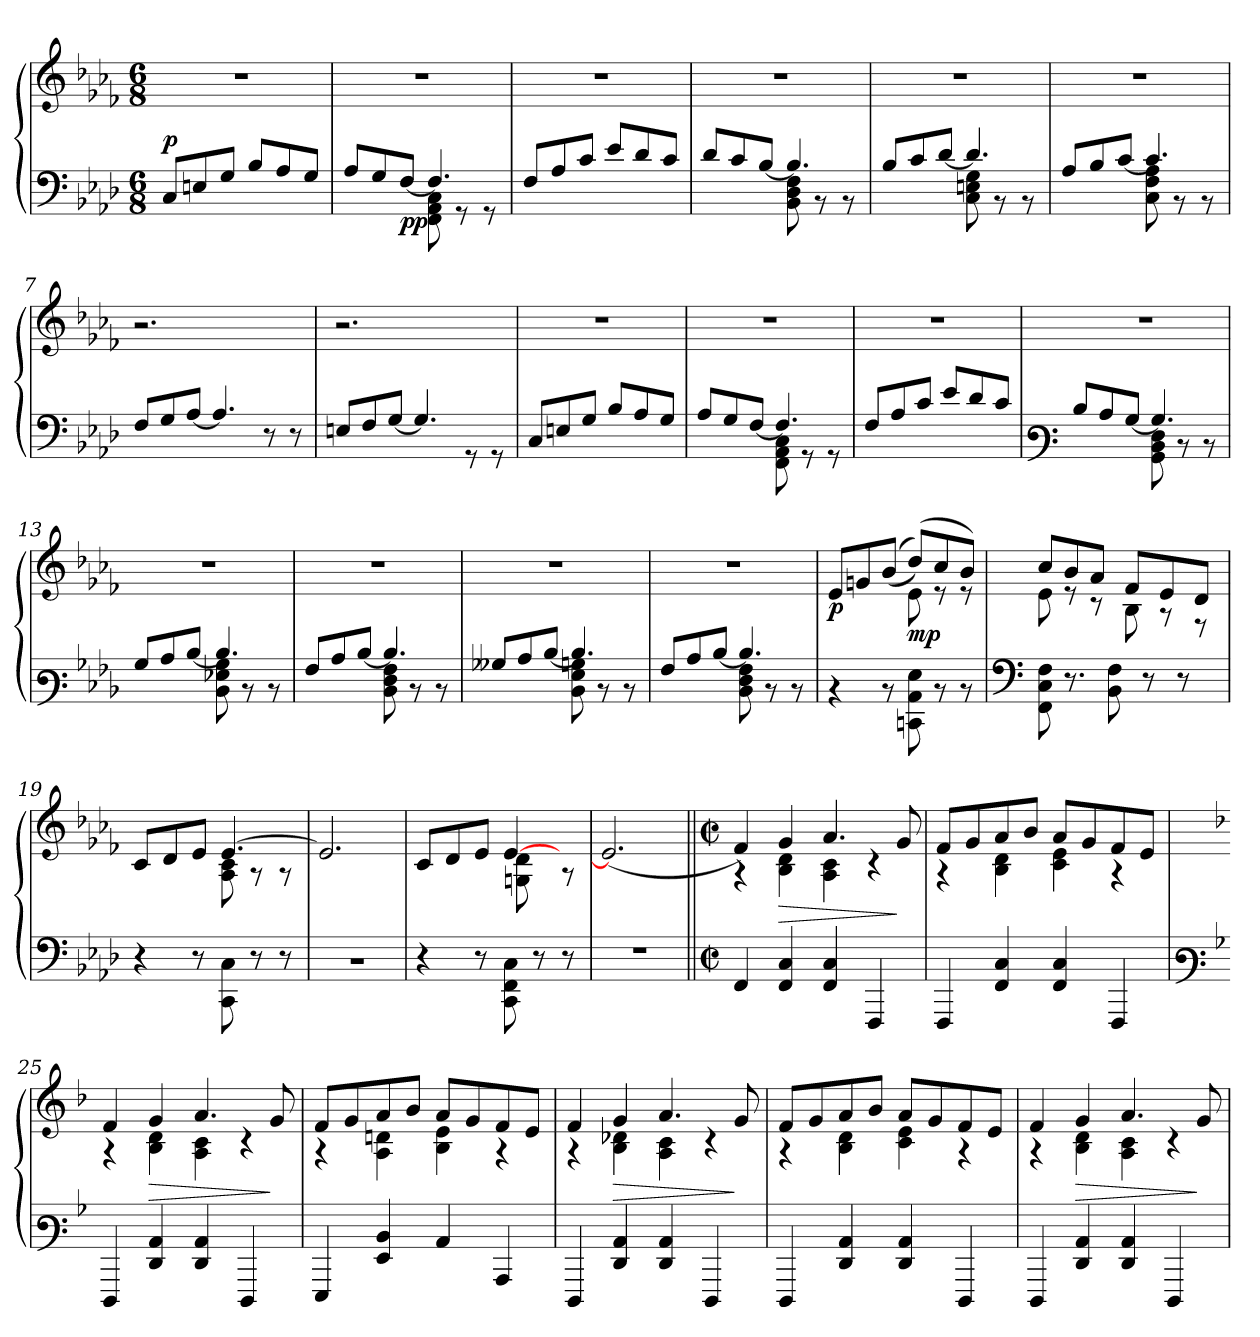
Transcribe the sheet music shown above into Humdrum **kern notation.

**kern	**kern	**dynam
*part1	*part1	*part1
*staff2	*staff1	*staff1/2
*clefF4	*clefG3	*
*k[b-e-a-d-]	*k[b-e-a-d-]	*
*M6/8	*M6/8	*
=1	=1	=1
!	!	!LO:DY:a=2
8C/L	2.r	p
8En/	.	.
8G/J	.	.
8B-/L	.	.
8A-/	.	.
8G/J	.	.
=2	=2	=2
*^	*	*
8A-/L	4.ryy	2.r	.
8G/	.	.	.
!	!	!	!LO:DY:b=2
[>8F/J	.	.	pp
4.F/]	8FF\ 8AA-\ 8C\	.	.
.	8rGG	.	.
.	8rGG	.	.
*v	*v	*	*
=3	=3	=3
8F/L	2.r	.
8A-/	.	.
8c/J	.	.
8e-/L	.	.
8d-/	.	.
8c/J	.	.
=4	=4	=4
*^	*	*
8d-/L	4.ryy	2.r	.
8c/	.	.	.
[>8B-/J	.	.	.
4.B-/]	8BB-\ 8D-\ 8F\	.	.
.	8r	.	.
.	8r	.	.
=5	=5	=5	=5
8B-/L	4.ryy	2.r	.
8c/	.	.	.
[>8d-/J	.	.	.
4.d-/]	8C\ 8En\ 8G\	.	.
.	8r	.	.
.	8r	.	.
!!LO:LB:g=z
=6	=6	=6	=6
8A-/L	4.ryy	2.r	.
8B-/	.	.	.
[>8c/J	.	.	.
4.c/]	8C\ 8F\ 8A-\	.	.
.	8r	.	.
.	8r	.	.
*v	*v	*	*
=7	=7	=7
8F/L	2.r	.
8G/	.	.
[>8A-/J	.	.
4.A-/]	.	.
8r	4ryy	.
8r	.	.
=8	=8	=8
8En/L	2.r	.
8F/	.	.
[>8G/J	.	.
4.G/]	.	.
8rGG	4ryy	.
8rGG	.	.
=9	=9	=9
8C/L	2.r	.
8En/	.	.
8G/J	.	.
8B-/L	.	.
8A-/	.	.
8G/J	.	.
=10	=10	=10
*^	*	*
8A-/L	4.ryy	2.r	.
8G/	.	.	.
[>8F/J	.	.	.
4.F/]	8FF\ 8AA-\ 8C\	.	.
.	8rGG	.	.
.	8rGG	.	.
*v	*v	*	*
=11	=11	=11
8F/L	2.r	.
8A-/	.	.
8c/J	.	.
8e-/L	.	.
8d-/	.	.
8c/J	.	.
!!LO:LB:g=z
=12	=12	=12
*clefF3	*	*
*^	*	*
8d-/L	4.ryy	2.r	.
8c/	.	.	.
[>8B-/J	.	.	.
4.B-/]	8BB-\ 8D-\ 8F\	.	.
.	8rD	.	.
.	8rD	.	.
=13	=13	=13	=13
8B-/L	4.ryy	2.r	.
8c/	.	.	.
[>8d-/J	.	.	.
4.d-/]	8D-\ 8G-X\ 8B-\	.	.
.	8rD	.	.
.	8rD	.	.
=14	=14	=14	=14
8A-/L	4.ryy	2.r	.
8c/	.	.	.
[>8d-/J	.	.	.
4.d-/]	8D-\ 8F\ 8A-\	.	.
.	8rD	.	.
.	8rD	.	.
=15	=15	=15	=15
8B--X/L	4.ryy	2.r	.
8c/	.	.	.
[>8d-/J	.	.	.
4.d-/]	8D-\ 8G\ 8Bn\	.	.
.	8rD	.	.
.	8rD	.	.
=16	=16	=16	=16
8A-/L	4.ryy	2.r	.
8c/	.	.	.
[>8d-/J	.	.	.
(>4.d-/]	8D-\ 8F\ 8A-\	.	.
.	8rD	.	.
.	8rD	.	.
=17	=17	=17	=17
*	*	*^	*
!	!	!	!	!LO:DY:b
*v	*v	*	*	*
4rD	8c/L)	4.ryy	p
.	8en/	.	.
8rD	(>(<8g/J	.	.
!	!	!	!LO:DY:b
8EEn\ 8C\ 8G\	(>8b-/L))	8c\	mp
8rD	8a-/	8rc	.
8rD	8g/J)	8rB	.
!!LO:LB:g=z	!!
=18	=18	=18	=18
*clefF4	*	*	*
8FF\ 8C\ 8F\	8a-/L	8c\	.
8.rC	8g/	8rB	.
.	8f/J	8rA	.
8BB-\ 8F\	.	.	.
.	8d-/L	8G\	.
8rC	.	.	.
.	8c/	8rE	.
8rC	.	.	.
.	8B-/J	8rD	.
16ryy	.	.	.
=19	=19	=19	=19
4r	8A-/L	4.ryy	.
.	8B-/	.	.
8r	8c/J	.	.
8CC\ 8C\	[>4.c/	8F\ 8A-\	.
8r	.	8rE	.
8r	.	8rE	.
*	*v	*v	*
=20	=20	=20
2.rE	2.c/]	.
=21	=21	=21
*	*^	*
4r	8A-/L	4.ryy	.
.	8B-/	.	.
8r	8c/J	.	.
8CC\ 8FF\ 8C\	[>4c/	8En\ 8B-\	.
8r	.	4ryy	.
8r	8rE	.	.
*	*v	*v	*
=22	=22	=22
2.r	(<2.c/]	.
=23||	=23||	=23||
*M2/2	*M2/2	*
*met(c|)	*met(c|)	*
*	*^	*
4FF/	4d-/)	4rE	.
!	!	!	!LO:HP:b
4FF/ 4C/	4e-/	4G\ 4B-\	>
4FF/ 4C/	4.f/	4F\ 4A-\	.
4FFF/	.	4rG	.
.	8e-/	.	]
=24	=24	=24	=24
4FFF/	8d-/L	4rE	.
.	8e-/	.	.
4FF/ 4C/	8f/	4G\ 4B-\	.
.	8g/J	.	.
4FF/ 4C/	8f/L	4A-\ 4c\	.
.	8e-/	.	.
4FFF/	8d-/	4rE	.
.	8c/J	.	.
!!LO:LB:g=z	!!
=25	=25	=25	=25
*clefF3	*	*	*
*k[b-]	*k[b-]	*	*
4FFF/	4d/	4rE	.
!	!	!	!LO:HP:b
4FF/ 4C/	4e/	4G\ 4B-\	>
4FF/ 4C/	4.f/	4F\ 4A\	.
4FFF/	.	4rG	.
.	8e/	.	]
=26	=26	=26	=26
4GGG/	8d/L	4rE	.
.	8e/	.	.
4GG/ 4D/	8f/	4F\ 4Bn\	.
.	8g/J	.	.
4C/	8f/L	4G\ 4c\	.
.	8e/	.	.
4CC/	8d/	4rE	.
.	8c/J	.	.
=27	=27	=27	=27
4FFF/	4d/	4rE	.
!	!	!	!LO:HP:b
4FF/ 4C/	4e/	4G\ 4B-X\	>
4FF/ 4C/	4.f/	4F\ 4A\	.
4FFF/	.	4rG	.
.	8e/	.	]
=28	=28	=28	=28
4FFF/	8d/L	4rE	.
.	8e/	.	.
4FF/ 4C/	8f/	4G\ 4B-\	.
.	8g/J	.	.
4FF/ 4C/	8f/L	4A\ 4c\	.
.	8e/	.	.
4FFF/	8d/	4rE	.
.	8c/J	.	.
=29	=29	=29	=29
4FFF/	4d/	4rE	.
!	!	!	!LO:HP:b
4FF/ 4C/	4e/	4G\ 4B-\	>
4FF/ 4C/	4.f/	4F\ 4A\	.
4FFF/	.	4rG	.
.	8e/	.	]
*	*v	*v	*
=	=	=
*-	*-	*-
